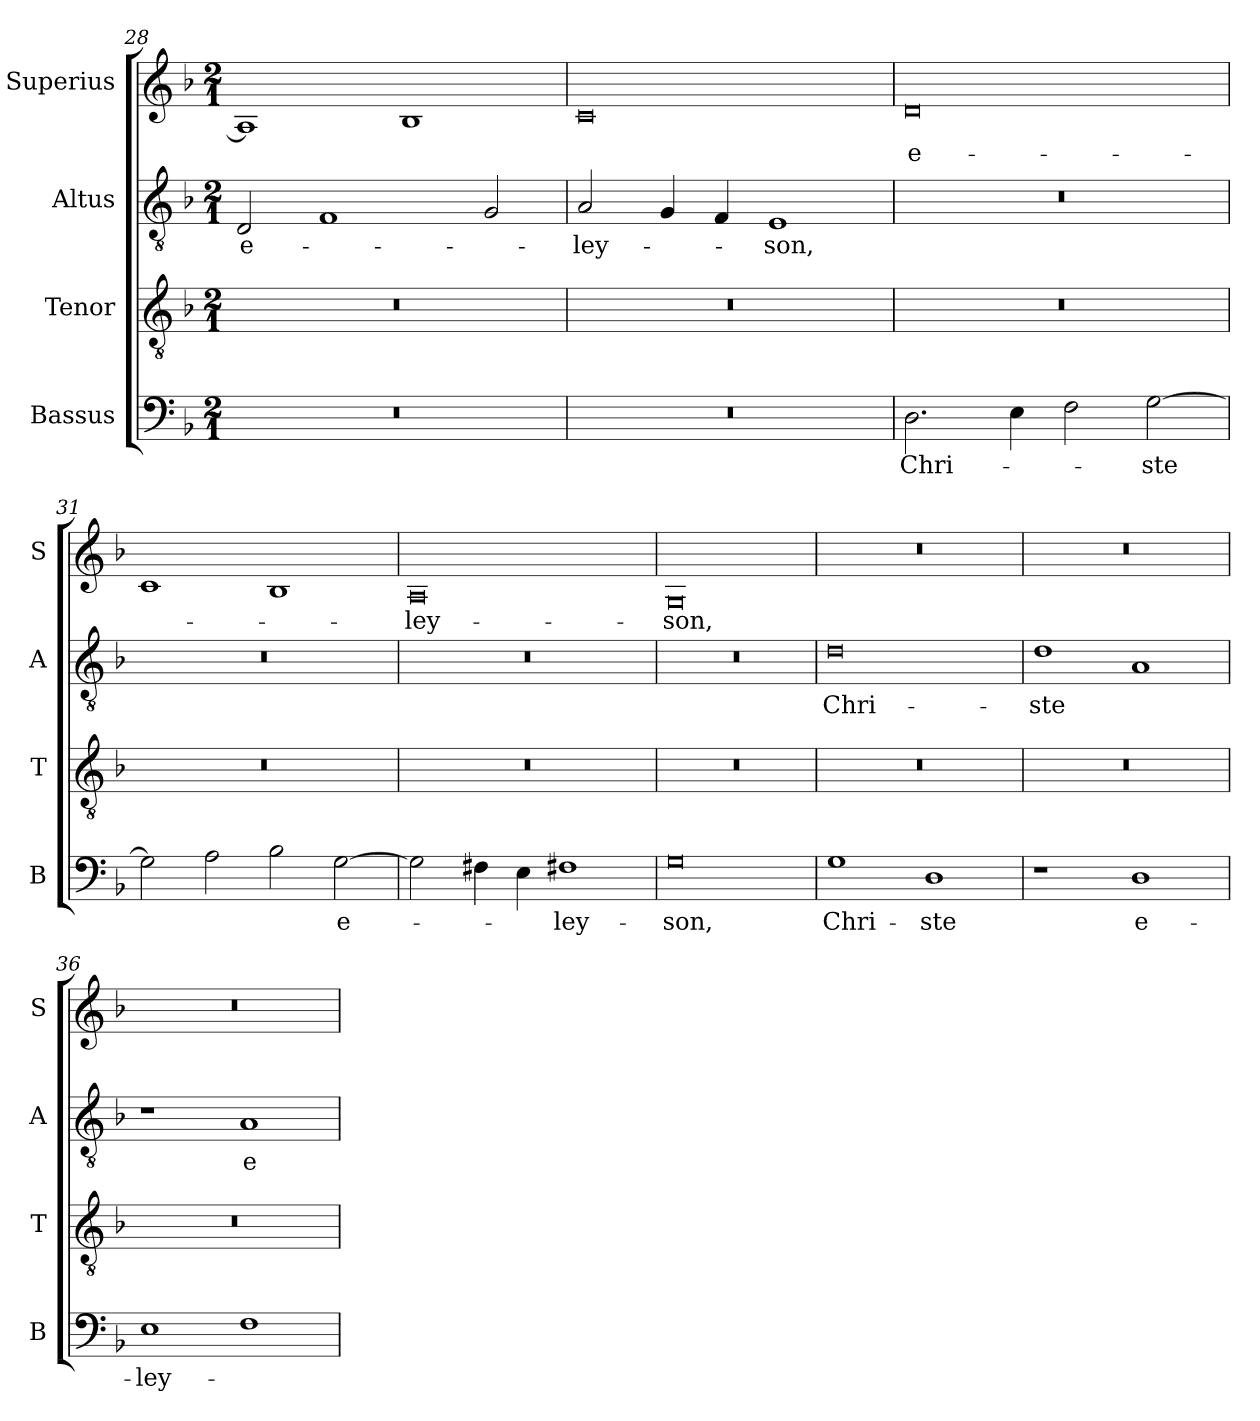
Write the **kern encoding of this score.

**kern	**text	**kern	**kern	**text	**kern	**text
*part4	*part4	*part3	*part2	*part2	*part1	*part1
*staff4	*staff4	*staff3	*staff2	*staff2	*staff1	*staff1
*I"Bassus	*	*I"Tenor	*I"Altus	*	*I"Superius	*
*I'B	*	*I'T	*I'A	*	*I'S	*
*clefF4	*	*clefGv2	*clefGv2	*	*clefG2	*
*k[b-]	*	*k[b-]	*k[b-]	*	*k[b-]	*
*M2/1	*	*M2/1	*M2/1	*	*M2/1	*
=28	=28	=28	=28	=28	=28	=28
!	!	!	!	!LO:LY:i	!	!
0r	.	0r	2D	e-	1A]	.
.	.	.	1F	.	.	.
.	.	.	.	.	1B-	.
.	.	.	2G	.	.	.
=29	=29	=29	=29	=29	=29	=29
!	!	!	!	!LO:LY:i	!	!
0r	.	0r	2A	-ley-	0c	.
.	.	.	4G	.	.	.
.	.	.	4F	.	.	.
!	!	!	!	!LO:LY:i	!	!
.	.	.	1E	-son,	.	.
=30	=30	=30	=30	=30	=30	=30
!	!	!	!	!	!	!LO:LY:i
2.D	Chri-	0r	0r	.	0d	e-
4E	.	.	.	.	.	.
2F	.	.	.	.	.	.
[2G	-ste	.	.	.	.	.
=31	=31	=31	=31	=31	=31	=31
2G]	.	0r	0r	.	1c	.
2A	.	.	.	.	.	.
2B-	.	.	.	.	1B-	.
!	!LO:LY:i	!	!	!	!	!
[2G	e-	.	.	.	.	.
=32	=32	=32	=32	=32	=32	=32
!	!	!	!	!	!	!LO:LY:i
2G]	.	0r	0r	.	0A	-ley-
4F#X	.	.	.	.	.	.
4E	.	.	.	.	.	.
!	!LO:LY:i	!	!	!	!	!
1F#X	-ley-	.	.	.	.	.
=33	=33	=33	=33	=33	=33	=33
!	!LO:LY:i	!	!	!	!	!LO:LY:i
0G	-son,	0r	0r	.	0G	-son,
=34	=34	=34	=34	=34	=34	=34
!	!LO:LY:i	!	!	!LO:LY:i	!	!
1G	Chri-	0r	0d	Chri-	0r	.
!	!LO:LY:i	!	!	!	!	!
1D	-ste	.	.	.	.	.
=35	=35	=35	=35	=35	=35	=35
!	!	!	!	!LO:LY:i	!	!
1r	.	0r	1d	-ste	0r	.
!	!LO:LY:i	!	!	!	!	!
1D	e-	.	1A	.	.	.
=36	=36	=36	=36	=36	=36	=36
!	!LO:LY:i	!	!	!	!	!
1E	-ley-	0r	1r	.	0r	.
!	!	!	!	!LO:LY:i	!	!
1F	.	.	1A	e-	.	.
=	=	=	=	=	=	=
*-	*-	*-	*-	*-	*-	*-
